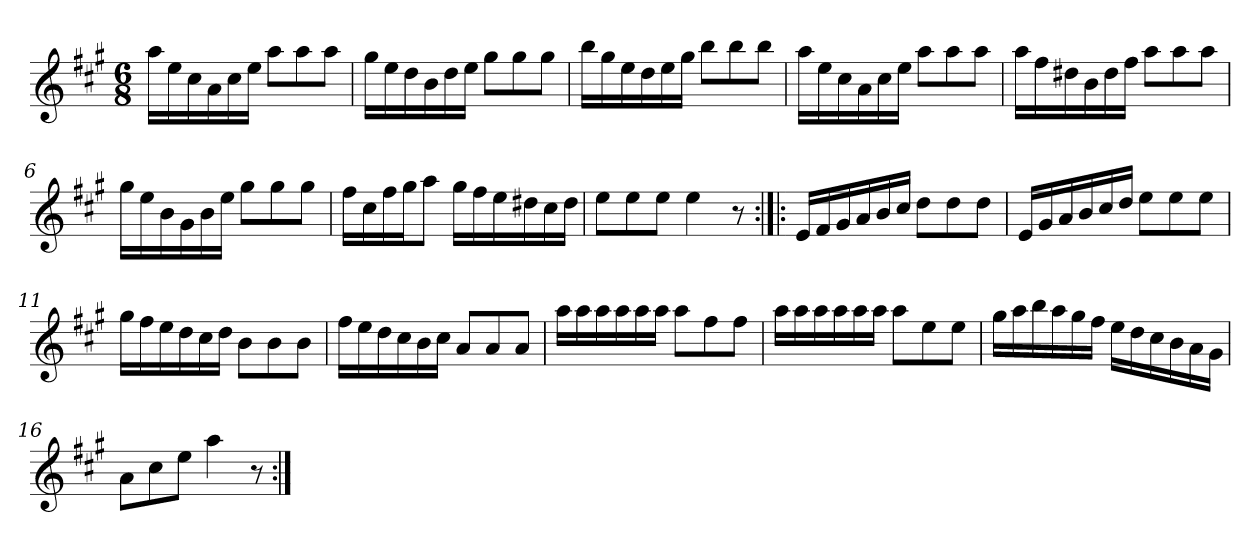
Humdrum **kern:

**kern
*part1
*staff1
*clefG2
*k[f#c#g#]
*A:
*M6/8
*MM120
=1
16aa\LL
16ee\
16cc#\
16a\
16cc#\
16ee\JJ
8aa\L
8aa\
8aa\J
=2
16gg#\LL
16ee\
16dd\
16b\
16dd\
16ee\JJ
8gg#\L
8gg#\
8gg#\J
=3
16bb\LL
16gg#\
16ee\
16dd\
16ee\
16gg#\JJ
8bb\L
8bb\
8bb\J
=4
16aa\LL
16ee\
16cc#\
16a\
16cc#\
16ee\JJ
8aa\L
8aa\
8aa\J
=5
16aa\LL
16ff#\
16dd#X\
16b\
16dd#\
16ff#\JJ
8aa\L
8aa\
8aa\J
=6
16gg#\LL
16ee\
16b\
16g#\
16b\
16ee\JJ
8gg#\L
8gg#\
8gg#\J
=7
16ff#\LL
16cc#\
16ff#\
16gg#\J
8aa\J
16gg#\LL
16ff#\
16ee\
16dd#X\
16cc#\
16dd#\JJ
=8
8ee\L
8ee\
8ee\J
4ee
8r
=9:|!|:
16e/LL
16f#/
16g#/
16a/
16b/
16cc#/JJ
8dd\L
8dd\
8dd\J
=10
16e/LL
16g#/
16a/
16b/
16cc#/
16dd/JJ
8ee\L
8ee\
8ee\J
=11
16gg#\LL
16ff#\
16ee\
16dd\
16cc#\
16dd\JJ
8b\L
8b\
8b\J
=12
16ff#\LL
16ee\
16dd\
16cc#\
16b\
16cc#\JJ
8a/L
8a/
8a/J
=13
16aa\LL
16aa\
16aa\
16aa\
16aa\
16aa\JJ
8aa\L
8ff#\
8ff#\J
=14
16aa\LL
16aa\
16aa\
16aa\
16aa\
16aa\JJ
8aa\L
8ee\
8ee\J
=15
16gg#\LL
16aa\
16bb\
16aa\
16gg#\
16ff#\JJ
16ee\LL
16dd\
16cc#\
16b\
16a\
16g#\JJ
=16
8a\L
8cc#\
8ee\J
4aa
8r
=:|!
*-
